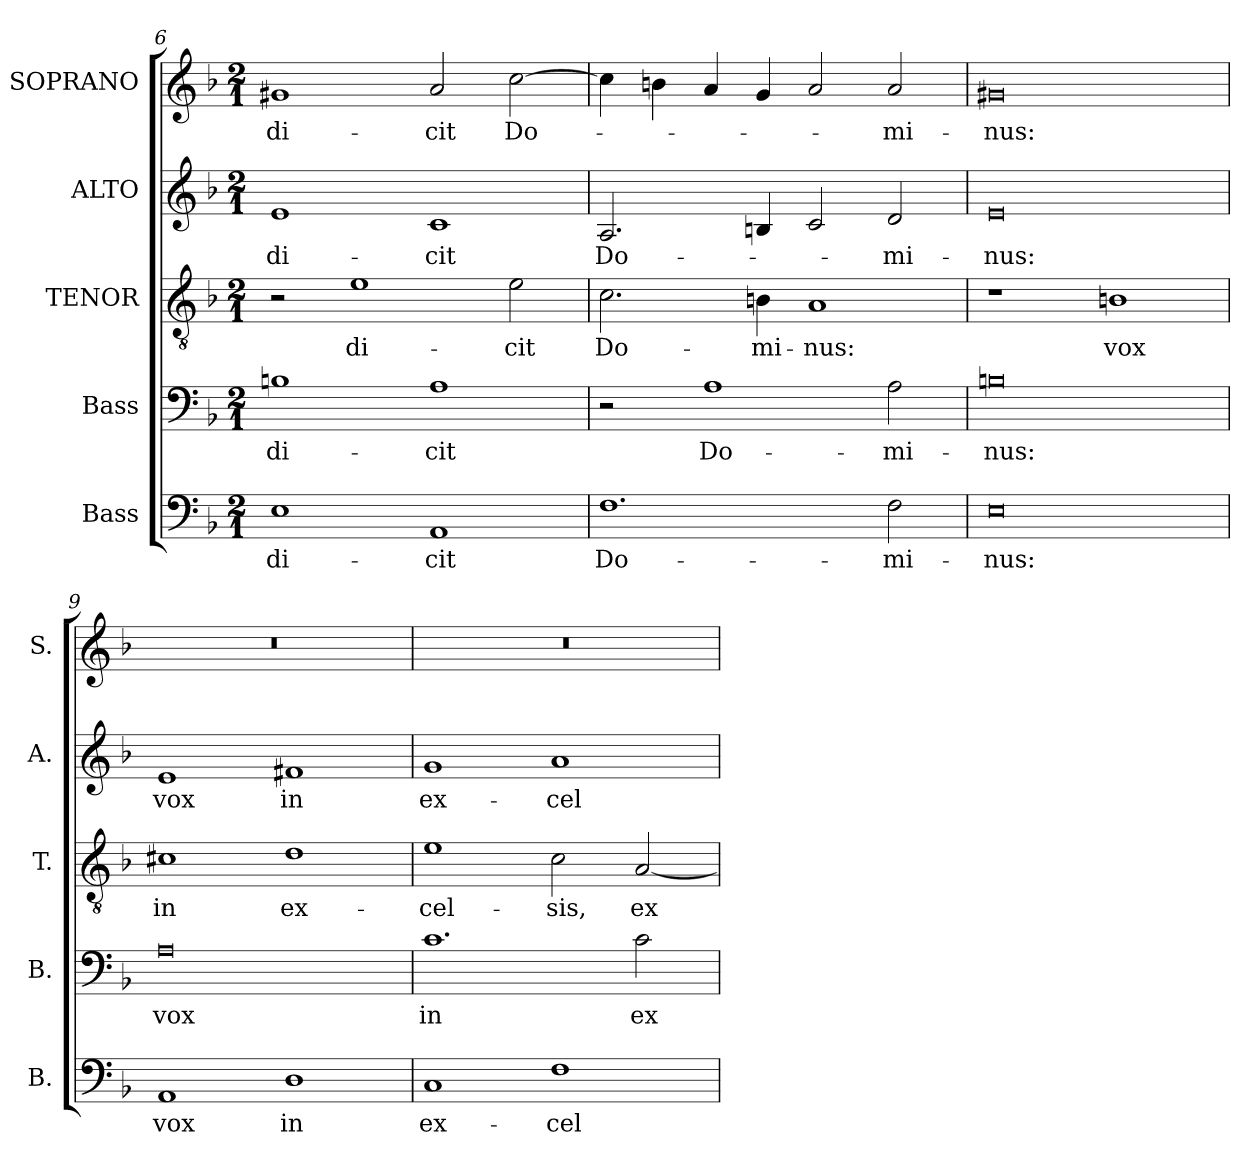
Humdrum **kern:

**kern	**text	**kern	**text	**kern	**text	**kern	**text	**kern	**text
*part5	*part5	*part4	*part4	*part3	*part3	*part2	*part2	*part1	*part1
*staff5	*staff5	*staff4	*staff4	*staff3	*staff3	*staff2	*staff2	*staff1	*staff1
*I"Bass	*	*I"Bass	*	*I"TENOR	*	*I"ALTO	*	*I"SOPRANO	*
*I'B.	*	*I'B.	*	*I'T.	*	*I'A.	*	*I'S.	*
*clefF4	*	*clefF4	*	*clefGv2	*	*clefG2	*	*clefG2	*
*	*	*	*	*ITrd7c12	*	*	*	*	*
*k[b-]	*	*k[b-]	*	*k[b-]	*	*k[b-]	*	*k[b-]	*
*F:	*	*F:	*	*F:	*	*F:	*	*F:	*
*M2/1	*	*M2/1	*	*M2/1	*	*M2/1	*	*M2/1	*
=6	=6	=6	=6	=6	=6	=6	=6	=6	=6
!	!LO:LY:b:color=#000000	!	!	!	!	!	!	!	!
!	!	!	!LO:LY:b:color=#000000	!	!	!	!	!	!
!	!	!	!	!	!	!	!LO:LY:b:color=#000000	!	!
!	!	!	!	!	!	!	!	!	!LO:LY:b:color=#000000
1Ei	di-	1Bni	di-	2r	.	1ei	di-	1g#Xi	di-
!	!	!	!	!	!LO:LY:b:color=#000000	!	!	!	!
.	.	.	.	1Ei	di-	.	.	.	.
!	!LO:LY:b:color=#000000	!	!	!	!	!	!	!	!
!	!	!	!LO:LY:b:color=#000000	!	!	!	!	!	!
!	!	!	!	!	!	!	!LO:LY:b:color=#000000	!	!
!	!	!	!	!	!	!	!	!	!LO:LY:b:color=#000000
1AAi	-cit	1Ai	-cit	.	.	1ci	-cit	2ai/	-cit
!	!	!	!	!	!LO:LY:b:color=#000000	!	!	!	!
!	!	!	!	!	!	!	!	!	!LO:LY:b:color=#000000
.	.	.	.	2Ei\	-cit	.	.	[2cci\	Do-
=7	=7	=7	=7	=7	=7	=7	=7	=7	=7
!	!LO:LY:b:color=#000000	!	!	!	!	!	!	!	!
!	!	!	!	!	!LO:LY:b:color=#000000	!	!	!	!
!	!	!	!	!	!	!	!LO:LY:b:color=#000000	!	!
1.Fi	Do-	2r	.	2.Ci\	Do-	2.Ai/	Do-	4cci\]	.
.	.	.	.	.	.	.	.	4bni\	.
!	!	!	!LO:LY:b:color=#000000	!	!	!	!	!	!
.	.	1Ai	Do-	.	.	.	.	4ai/	.
!	!	!	!	!	!LO:LY:b:color=#000000	!	!	!	!
.	.	.	.	4BBni\	-mi-	4Bni/	.	4gi/	.
!	!	!	!	!	!LO:LY:b:color=#000000	!	!	!	!
.	.	.	.	1AAi	-nus:	2ci/	.	2ai/	.
!	!LO:LY:b:color=#000000	!	!	!	!	!	!	!	!
!	!	!	!LO:LY:b:color=#000000	!	!	!	!	!	!
!	!	!	!	!	!	!	!LO:LY:b:color=#000000	!	!
!	!	!	!	!	!	!	!	!	!LO:LY:b:color=#000000
2Fi\	-mi-	2Ai\	-mi-	.	.	2di/	-mi-	2ai/	-mi-
=8	=8	=8	=8	=8	=8	=8	=8	=8	=8
!	!LO:LY:b:color=#000000	!	!	!	!	!	!	!	!
!	!	!	!LO:LY:b:color=#000000	!	!	!	!	!	!
!	!	!	!	!	!	!	!LO:LY:b:color=#000000	!	!
!	!	!	!	!	!	!	!	!	!LO:LY:b:color=#000000
0Ei	-nus:	0Bni	-nus:	1r	.	0ei	-nus:	0g#Xi	-nus:
!	!	!	!	!	!LO:LY:b:color=#000000	!	!	!	!
.	.	.	.	1BBni	vox	.	.	.	.
=9	=9	=9	=9	=9	=9	=9	=9	=9	=9
!	!LO:LY:b:color=#000000	!	!	!	!	!	!	!	!
!	!	!	!LO:LY:b:color=#000000	!	!	!	!	!	!
!	!	!	!	!	!LO:LY:b:color=#000000	!	!	!	!
!	!	!	!	!	!	!	!LO:LY:b:color=#000000	!LO:N:vis=1	!
1AAi	vox	0Ai	vox	1C#Xi	in	1ei	vox	0r	.
!	!LO:LY:b:color=#000000	!	!	!	!	!	!	!	!
!	!	!	!	!	!LO:LY:b:color=#000000	!	!	!	!
!	!	!	!	!	!	!	!LO:LY:b:color=#000000	!	!
1Di	in	.	.	1Di	ex-	1f#Xi	in	.	.
!!LO:LB:g=z
=10	=10	=10	=10	=10	=10	=10	=10	=10	=10
!	!LO:LY:b:color=#000000	!	!	!	!	!	!	!	!
!	!	!	!LO:LY:b:color=#000000	!	!	!	!	!	!
!	!	!	!	!	!LO:LY:b:color=#000000	!	!	!	!
!	!	!	!	!	!	!	!LO:LY:b:color=#000000	!LO:N:vis=1	!
1Ci	ex-	1.ci	in	1Ei	-cel-	1gi	ex-	0r	.
!	!LO:LY:b:color=#000000	!	!	!	!	!	!	!	!
!	!	!	!	!	!LO:LY:b:color=#000000	!	!	!	!
!	!	!	!	!	!	!	!LO:LY:b:color=#000000	!	!
1Fi	-cel-	.	.	2Ci\	-sis,	1ai	-cel-	.	.
!	!	!	!LO:LY:b:color=#000000	!	!	!	!	!	!
!	!	!	!	!	!LO:LY:b:color=#000000	!	!	!	!
.	.	2ci\	ex-	[2AAi/	ex-	.	.	.	.
=	=	=	=	=	=	=	=	=	=
*-	*-	*-	*-	*-	*-	*-	*-	*-	*-
